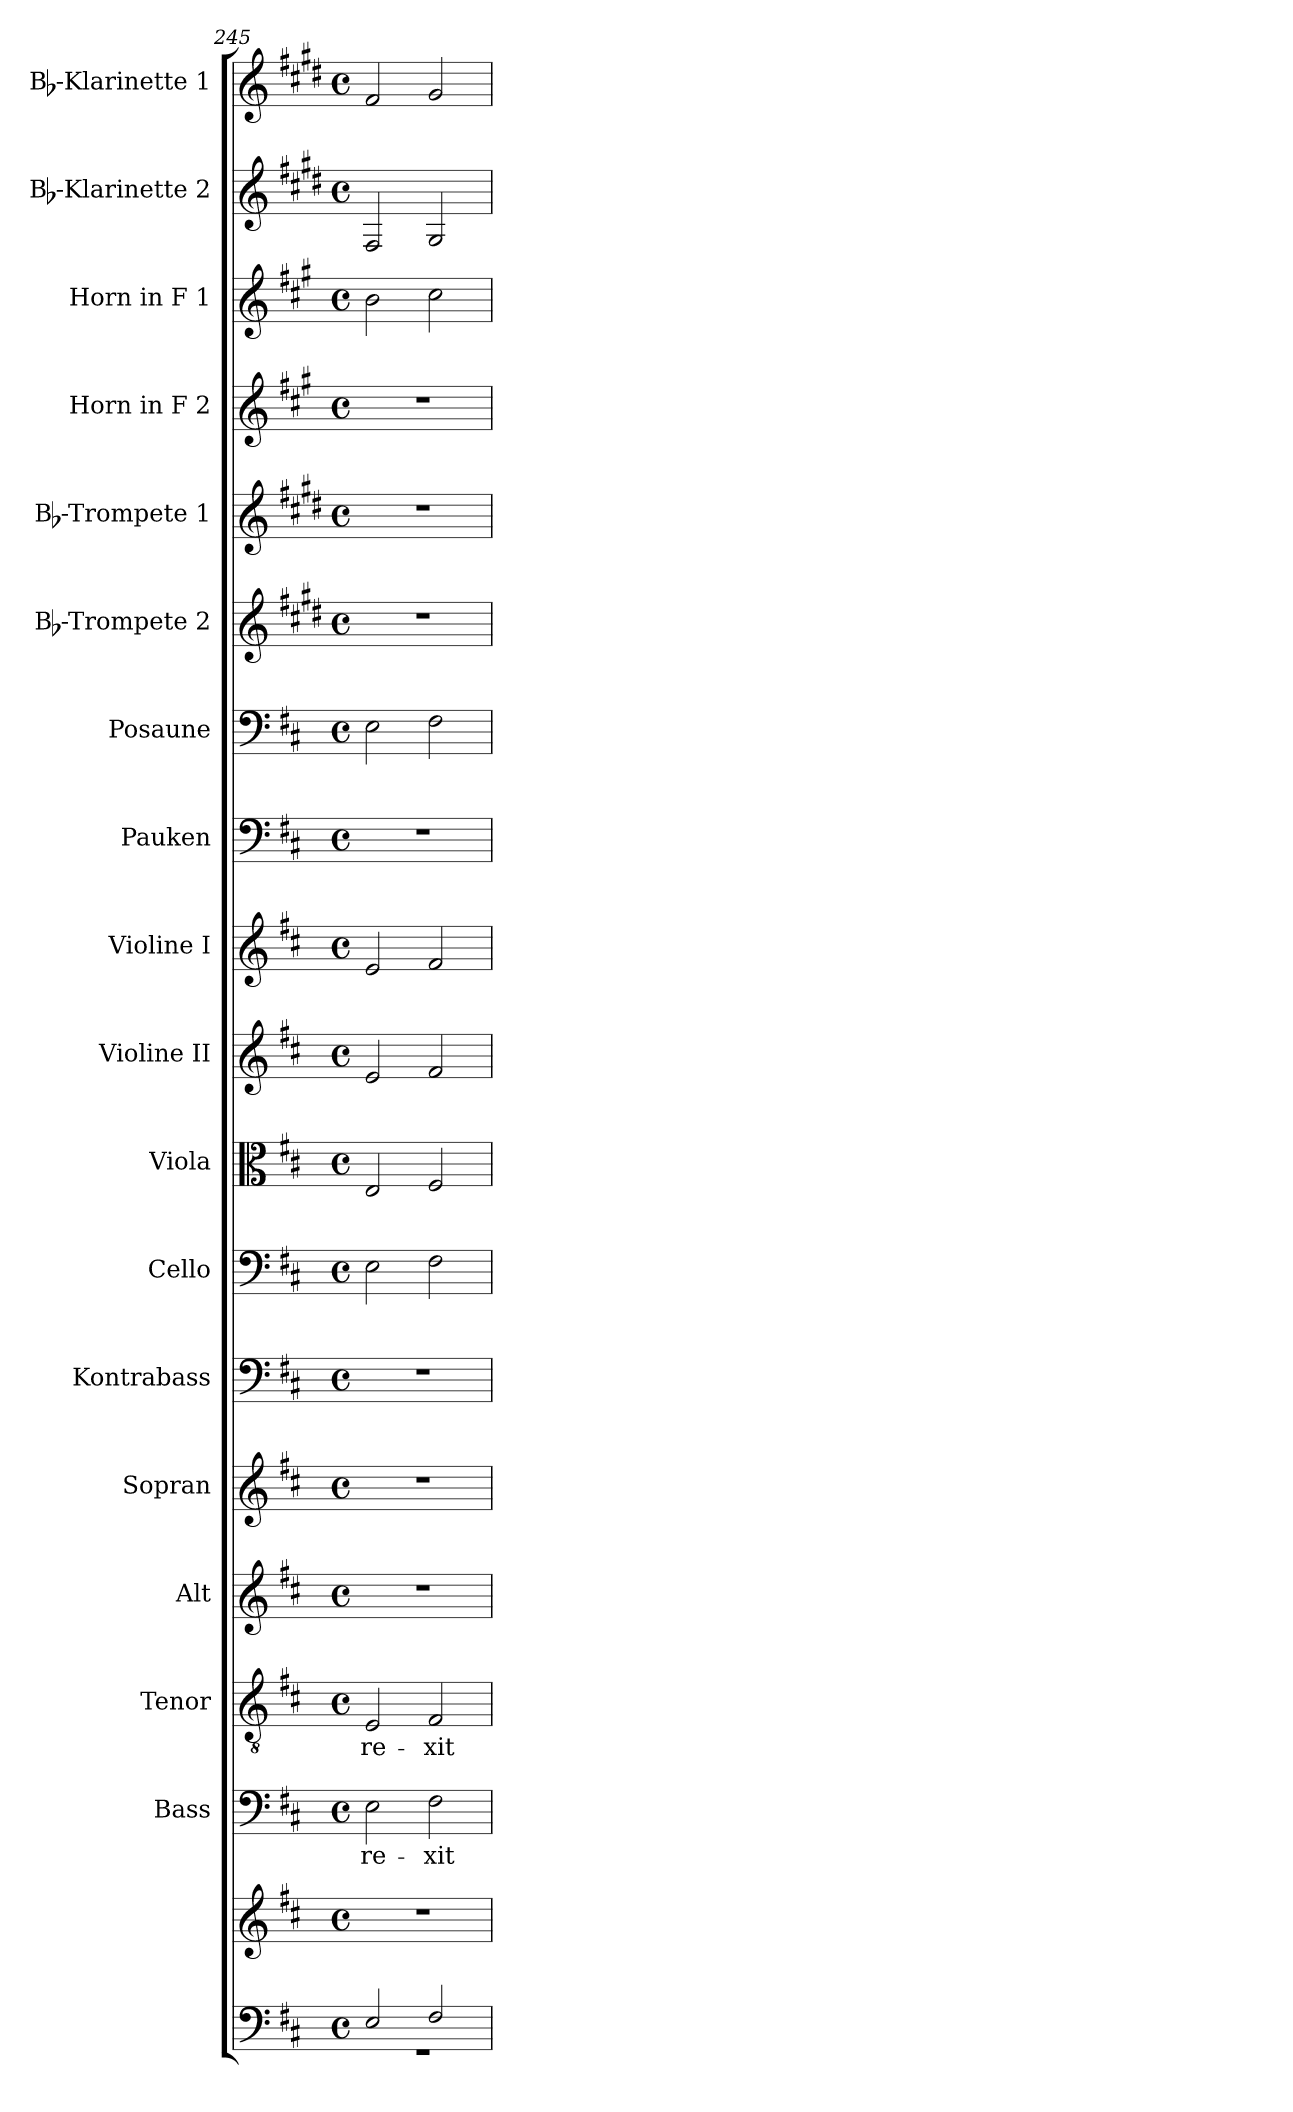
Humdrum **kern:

**kern	**kern	**kern	**text	**kern	**text	**kern	**kern	**kern	**kern	**kern	**kern	**kern	**kern	**kern	**kern	**kern	**kern	**kern	**kern	**kern
*part18	*part18	*part17	*part17	*part16	*part16	*part15	*part14	*part13	*part12	*part11	*part10	*part9	*part8	*part7	*part6	*part5	*part4	*part3	*part2	*part1
*staff19	*staff18	*staff17	*staff17	*staff16	*staff16	*staff15	*staff14	*staff13	*staff12	*staff11	*staff10	*staff9	*staff8	*staff7	*staff6	*staff5	*staff4	*staff3	*staff2	*staff1
*	*	*I"Bass	*	*I"Tenor	*	*I"Alt	*I"Sopran	*I"Kontrabass	*I"Cello	*I"Viola	*I"Violine II	*I"Violine I	*I"Pauken	*I"Posaune	*I"Bb-Trompete 2	*I"Bb-Trompete 1	*I"Horn in F 2	*I"Horn in F 1	*I"Bb-Klarinette 2	*I"Bb-Klarinette 1
*	*	*I'B.	*	*I'T.	*	*I'A.	*I'S.	*I'Kb.	*	*I'Vla.	*I'Vl. II	*I'Vl. I	*I'Pk.	*I'Pos.	*I'Bb Trp. 2	*I'Bb Trp. 1	*	*	*I'Bb Kl. 2	*I'Bb Kl. 1
*clefF4	*clefG2	*clefF4	*	*clefGv2	*	*clefG2	*clefG2	*clefF4	*clefF4	*clefC3	*clefG2	*clefG2	*clefF4	*clefF4	*clefG2	*clefG2	*clefG2	*clefG2	*clefG2	*clefG2
*	*	*	*	*	*	*	*	*ITrd7c12	*	*	*	*	*	*	*ITrd1c2	*ITrd1c2	*ITrd4c7	*ITrd4c7	*ITrd1c2	*ITrd1c2
*k[f#c#]	*k[f#c#]	*k[f#c#]	*	*k[f#c#]	*	*k[f#c#]	*k[f#c#]	*k[f#c#]	*k[f#c#]	*k[f#c#]	*k[f#c#]	*k[f#c#]	*k[f#c#]	*k[f#c#]	*k[f#c#]	*k[f#c#]	*k[f#c#]	*k[f#c#]	*k[f#c#]	*k[f#c#]
*D:	*D:	*D:	*	*D:	*	*D:	*D:	*D:	*D:	*D:	*D:	*D:	*D:	*D:	*D:	*D:	*D:	*D:	*D:	*D:
*M4/4	*M4/4	*M4/4	*	*M4/4	*	*M4/4	*M4/4	*M4/4	*M4/4	*M4/4	*M4/4	*M4/4	*M4/4	*M4/4	*M4/4	*M4/4	*M4/4	*M4/4	*M4/4	*M4/4
*met(c)	*met(c)	*met(c)	*	*met(c)	*	*met(c)	*met(c)	*met(c)	*met(c)	*met(c)	*met(c)	*met(c)	*met(c)	*met(c)	*met(c)	*met(c)	*met(c)	*met(c)	*met(c)	*met(c)
=245	=245	=245	=245	=245	=245	=245	=245	=245	=245	=245	=245	=245	=245	=245	=245	=245	=245	=245	=245	=245
*^	*	*	*	*	*	*	*	*	*	*	*	*	*	*	*	*	*	*	*	*
!	!	!	!	!LO:LY:b	!	!LO:LY:b	!	!	!	!	!	!	!	!	!	!	!	!	!	!	!
2E/	1rGG	1r	2E\	-re-	2E/	-re-	1r	1r	1r	2E\	2E/	2e/	2e/	1r	2E\	1r	1r	1r	2e\	2E/	2e/
!	!	!	!	!LO:LY:b	!	!LO:LY:b	!	!	!	!	!	!	!	!	!	!	!	!	!	!	!
2F#/	.	.	2F#\	-xit	2F#/	-xit	.	.	.	2F#\	2F#/	2f#/	2f#/	.	2F#\	.	.	.	2f#\	2F#/	2f#/
*v	*v	*	*	*	*	*	*	*	*	*	*	*	*	*	*	*	*	*	*	*	*
=	=	=	=	=	=	=	=	=	=	=	=	=	=	=	=	=	=	=	=	=
*-	*-	*-	*-	*-	*-	*-	*-	*-	*-	*-	*-	*-	*-	*-	*-	*-	*-	*-	*-	*-
